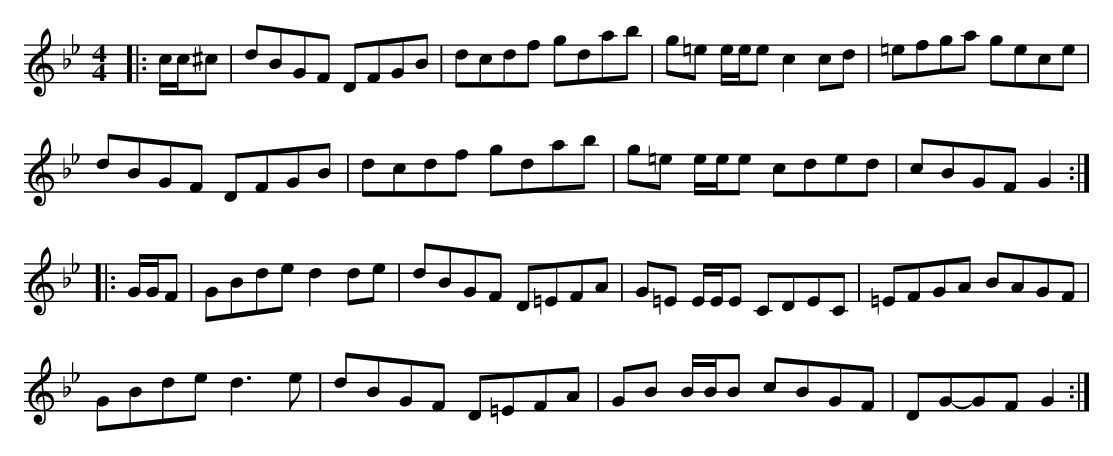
X:1
M:4/4
K:Gmin
|:c/c/^c|dBGF DFGB|dcdf gdab|g=e e/e/e c2 cd|=efga gece|
dBGF DFGB|dcdf gdab|g=e e/e/e cded|cBGF G2:|
|:G/G/F|GBde d2 de|dBGF D=EFA|G=E E/E/E CDEC|=EFGA BAGF|
GBde d3 e|dBGF D=EFA|GB B/B/B cBGF|DG-GF G2:|
